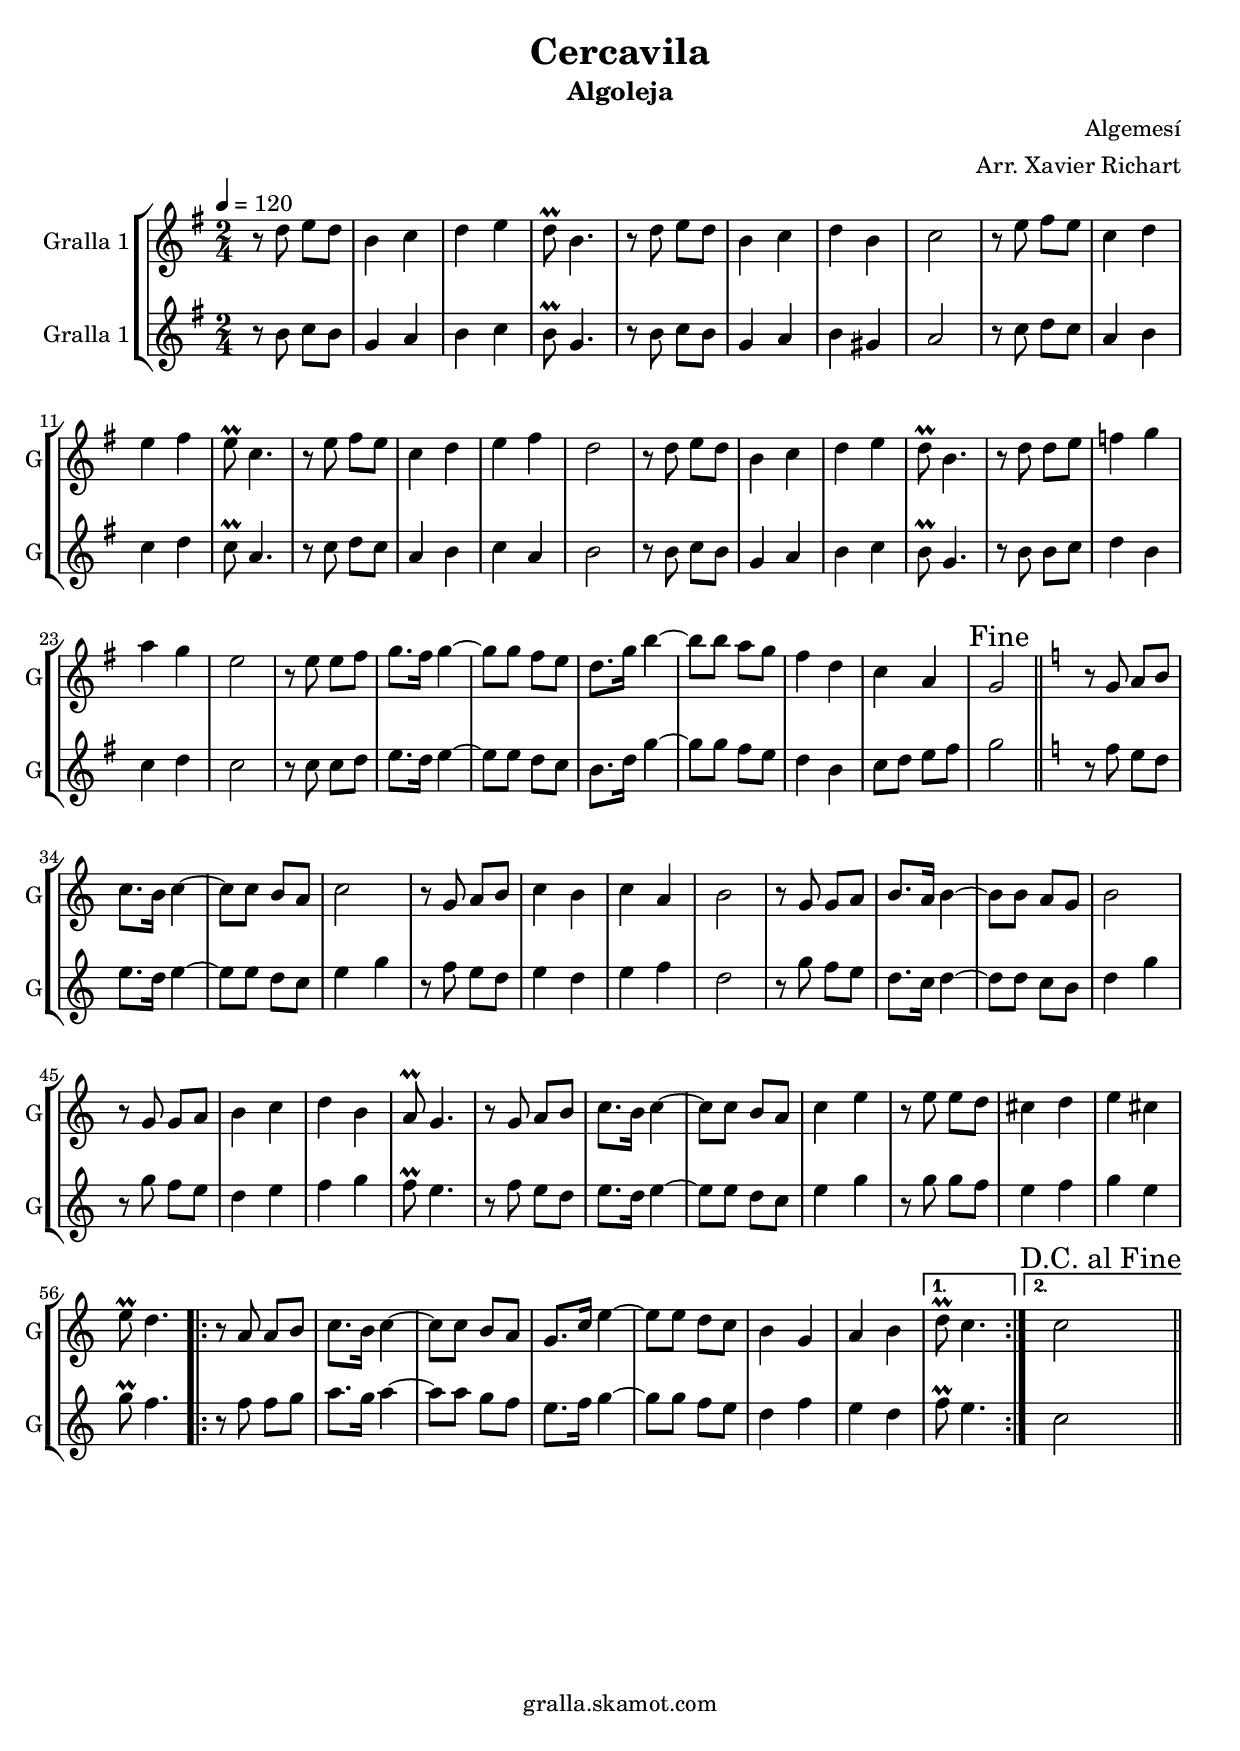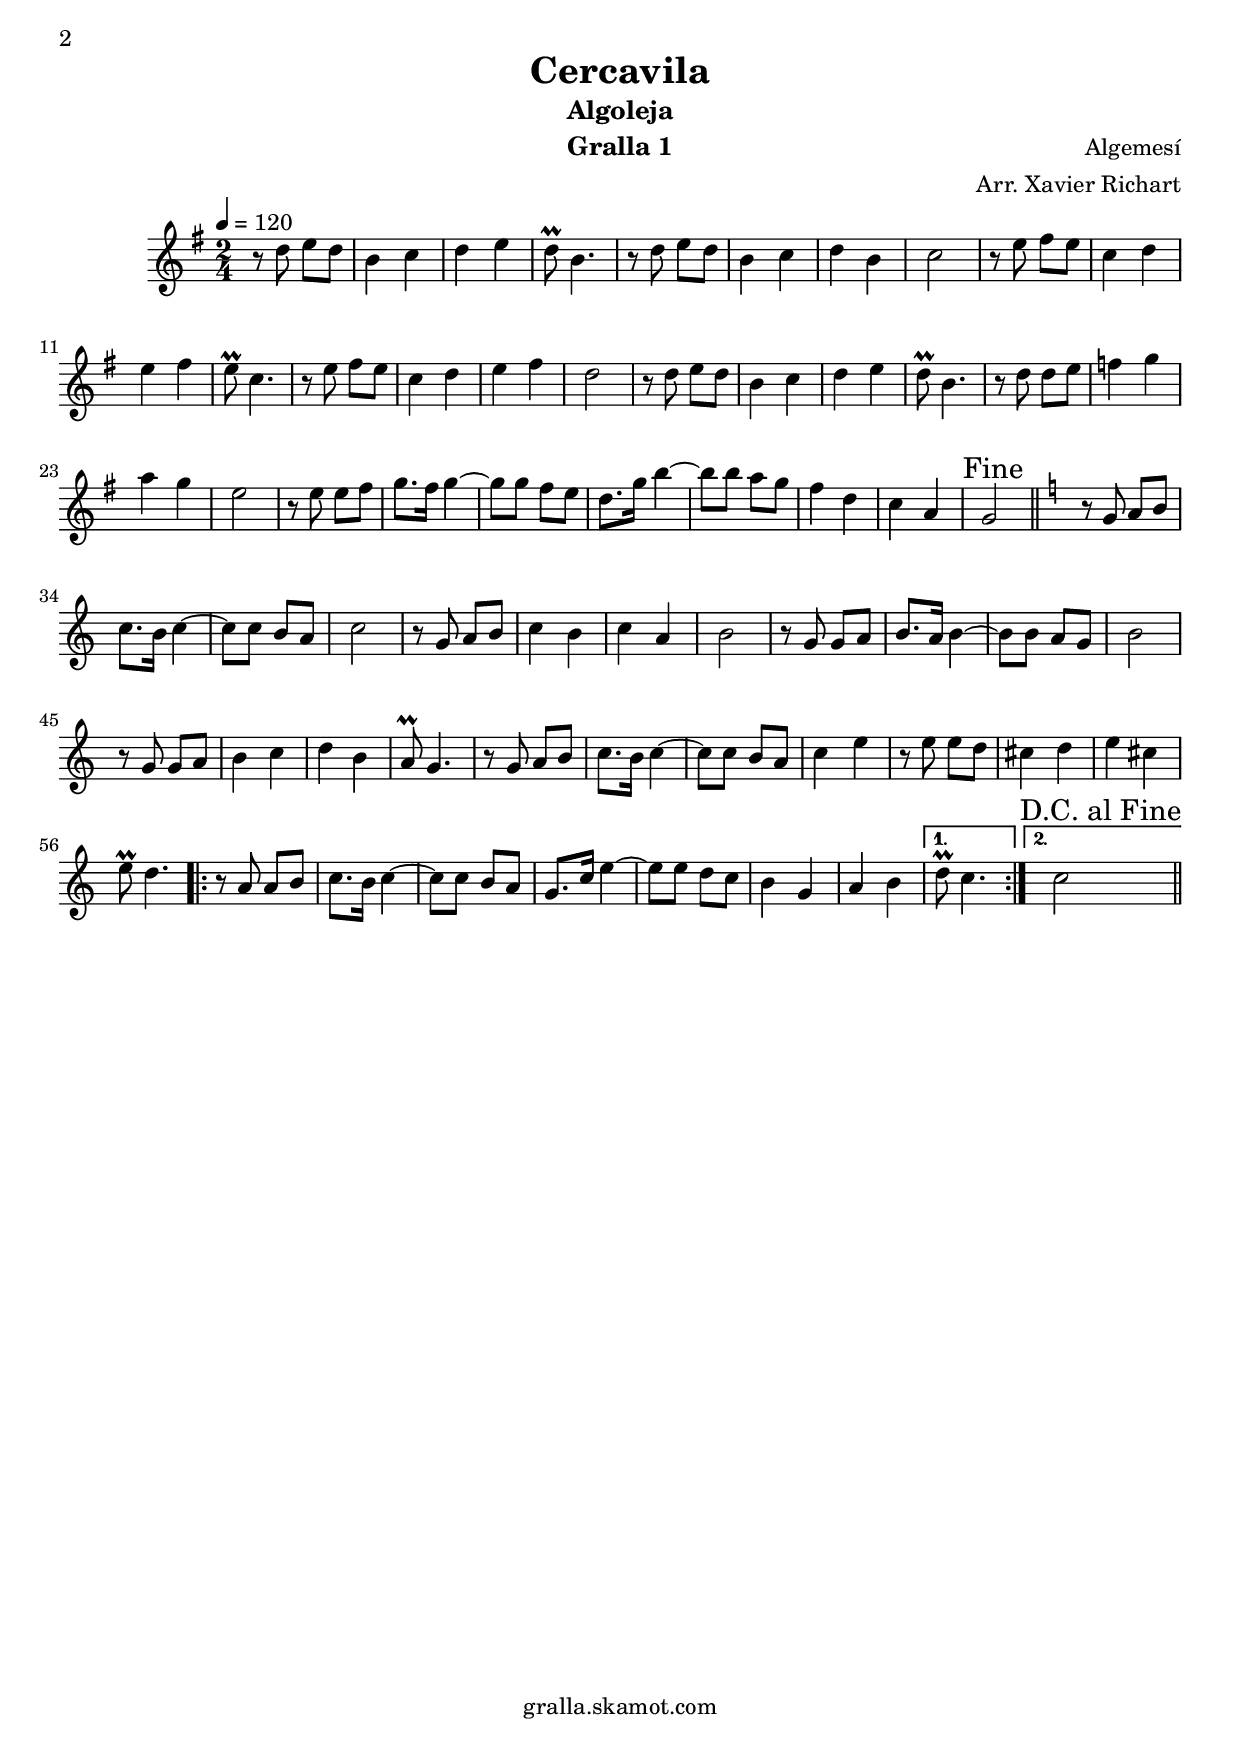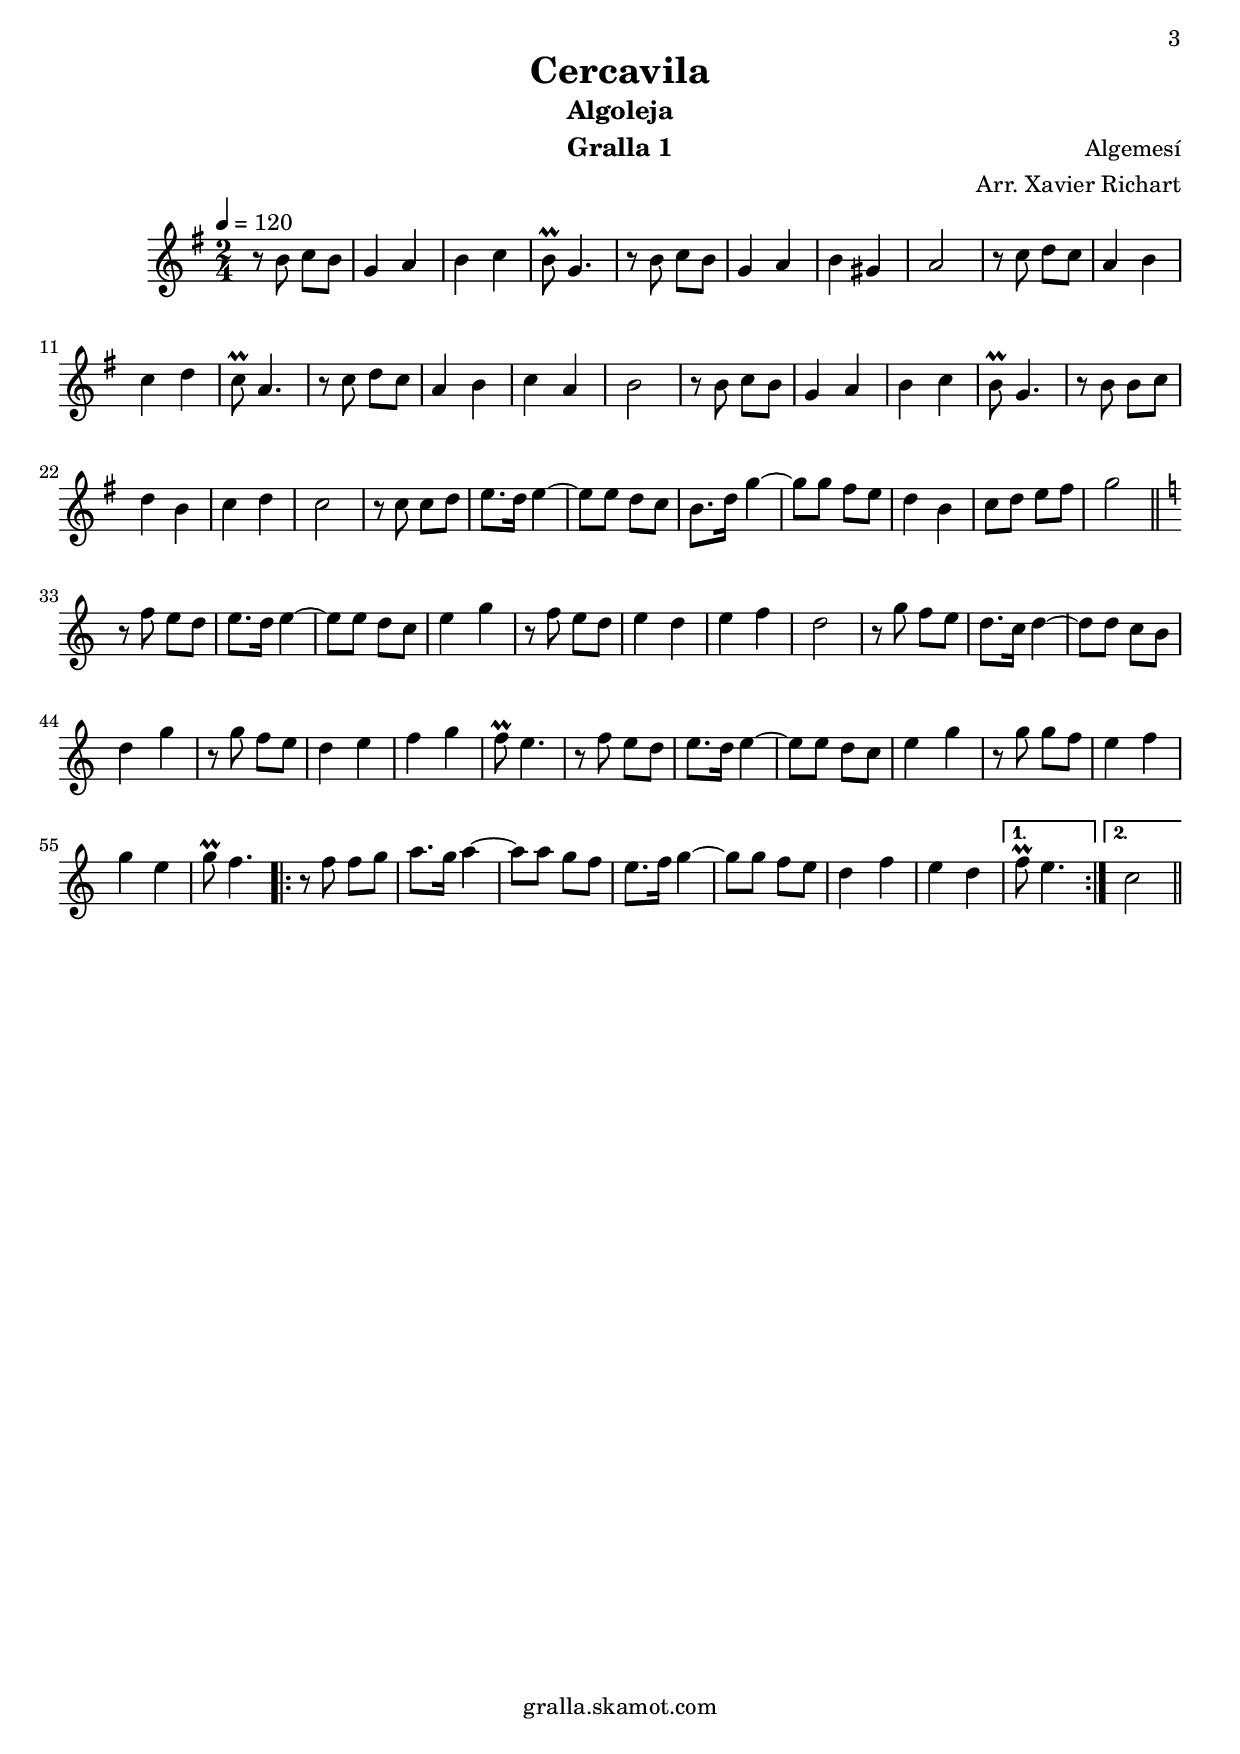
\version "2.16.2"

\header {
  dedication=""
  title="Cercavila"
  subtitle="Algoleja"
  subsubtitle=""
  poet=""
  meter=""
  piece=""
  composer="Algemesí"
  arranger="Arr. Xavier Richart"
  opus=""
  instrument=""
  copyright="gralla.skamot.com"
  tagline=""
}

liniaroAa =
\relative d''
{
  \tempo 4=120
  \clef treble
  \key g \major
  \time 2/4
  r8 d e d  |
  b4 c  |
  d4 e  |
  d8\prall b4.  |
  %05
  r8 d e d  |
  b4 c  |
  d4 b  |
  c2  |
  r8 e fis e  |
  %10
  c4 d  |
  e4 fis  |
  e8\prall c4.  |
  r8 e fis e  |
  c4 d  |
  %15
  e4 fis  |
  d2  |
  r8 d e d  |
  b4 c  |
  d4 e  |
  %20
  d8\prall b4.  |
  r8 d d e  |
  f4 g  |
  a4 g  |
  e2  |
  %25
  r8 e e fis  |
  g8. fis16 g4 ~  |
  g8 g fis e  |
  d8. g16 b4 ~  |
  b8 b a g  |
  %30
  fis4 d  |
  c4 a  |
  \mark "Fine" g2  \bar "||"
  \key c \major   r8 g a b  |
  c8. b16 c4 ~  |
  %35
  c8 c b a  |
  c2  |
  r8 g a b  |
  c4 b  |
  c4 a  |
  %40
  b2  |
  r8 g g a  |
  b8. a16 b4 ~  |
  b8 b a g  |
  b2  |
  %45
  r8 g g a  |
  b4 c  |
  d4 b  |
  a8\prall g4.  |
  r8 g a b  |
  %50
  c8. b16 c4 ~  |
  c8 c b a  |
  c4 e  |
  r8 e e d  |
  cis4 d  |
  %55
  e4 cis  |
  e8\prall d4.  |
  \repeat volta 2 { r8 a a b  |
  c8. b16 c4 ~  |
  c8 c b a  |
  %60
  g8. c16 e4 ~  |
  e8 e d c  |
  b4 g  |
  a4 b }
  \alternative { { d8\prall c4. }
  %65
  { \mark "D.C. al Fine" c2 } } \bar "||"
}

liniaroAb =
\relative b'
{
  \tempo 4=120
  \clef treble
  \key g \major
  \time 2/4
  r8 b c b  |
  g4 a  |
  b4 c  |
  b8\prall g4.  |
  %05
  r8 b c b  |
  g4 a  |
  b4 gis  |
  a2  |
  r8 c d c  |
  %10
  a4 b  |
  c4 d  |
  c8\prall a4.  |
  r8 c d c  |
  a4 b  |
  %15
  c4 a  |
  b2  |
  r8 b c b  |
  g4 a  |
  b4 c  |
  %20
  b8\prall g4.  |
  r8 b b c  |
  d4 b  |
  c4 d  |
  c2  |
  %25
  r8 c c d  |
  e8. d16 e4 ~  |
  e8 e d c  |
  b8. d16 g4 ~  |
  g8 g fis e  |
  %30
  d4 b  |
  c8 d e fis  |
  g2  \bar "||"
  \key c \major   r8 f e d  |
  e8. d16 e4 ~  |
  %35
  e8 e d c  |
  e4 g  |
  r8 f e d  |
  e4 d  |
  e4 f  |
  %40
  d2  |
  r8 g f e  |
  d8. c16 d4 ~  |
  d8 d c b  |
  d4 g  |
  %45
  r8 g f e  |
  d4 e  |
  f4 g  |
  f8\prall e4.  |
  r8 f e d  |
  %50
  e8. d16 e4 ~  |
  e8 e d c  |
  e4 g  |
  r8 g g f  |
  e4 f  |
  %55
  g4 e  |
  g8\prall f4.  |
  \repeat volta 2 { r8 f f g  |
  a8. g16 a4 ~  |
  a8 a g f  |
  %60
  e8. f16 g4 ~  |
  g8 g f e  |
  d4 f  |
  e4 d }
  \alternative { { f8\prall e4. }
  %65
  { c2 } } \bar "||"
}

\bookpart {
  \score {
    \new StaffGroup {
      \override Score.RehearsalMark #'self-alignment-X = #LEFT
      <<
        \new Staff \with {instrumentName = #"Gralla 1" shortInstrumentName = #"G"} \liniaroAa
        \new Staff \with {instrumentName = #"Gralla 1" shortInstrumentName = #"G"} \liniaroAb
      >>
    }
    \layout {}
  }
  \score { \unfoldRepeats
    \new StaffGroup {
      \override Score.RehearsalMark #'self-alignment-X = #LEFT
      <<
        \new Staff \with {instrumentName = #"Gralla 1" shortInstrumentName = #"G"} \liniaroAa
        \new Staff \with {instrumentName = #"Gralla 1" shortInstrumentName = #"G"} \liniaroAb
      >>
    }
    \midi {
      \set Staff.midiInstrument = "oboe"
      \set DrumStaff.midiInstrument = "drums"
    }
  }
}

\bookpart {
  \header {instrument="Gralla 1"}
  \score {
    \new StaffGroup {
      \override Score.RehearsalMark #'self-alignment-X = #LEFT
      <<
        \new Staff \liniaroAa
      >>
    }
    \layout {}
  }
  \score { \unfoldRepeats
    \new StaffGroup {
      \override Score.RehearsalMark #'self-alignment-X = #LEFT
      <<
        \new Staff \liniaroAa
      >>
    }
    \midi {
      \set Staff.midiInstrument = "oboe"
      \set DrumStaff.midiInstrument = "drums"
    }
  }
}

\bookpart {
  \header {instrument="Gralla 1"}
  \score {
    \new StaffGroup {
      \override Score.RehearsalMark #'self-alignment-X = #LEFT
      <<
        \new Staff \liniaroAb
      >>
    }
    \layout {}
  }
  \score { \unfoldRepeats
    \new StaffGroup {
      \override Score.RehearsalMark #'self-alignment-X = #LEFT
      <<
        \new Staff \liniaroAb
      >>
    }
    \midi {
      \set Staff.midiInstrument = "oboe"
      \set DrumStaff.midiInstrument = "drums"
    }
  }
}

